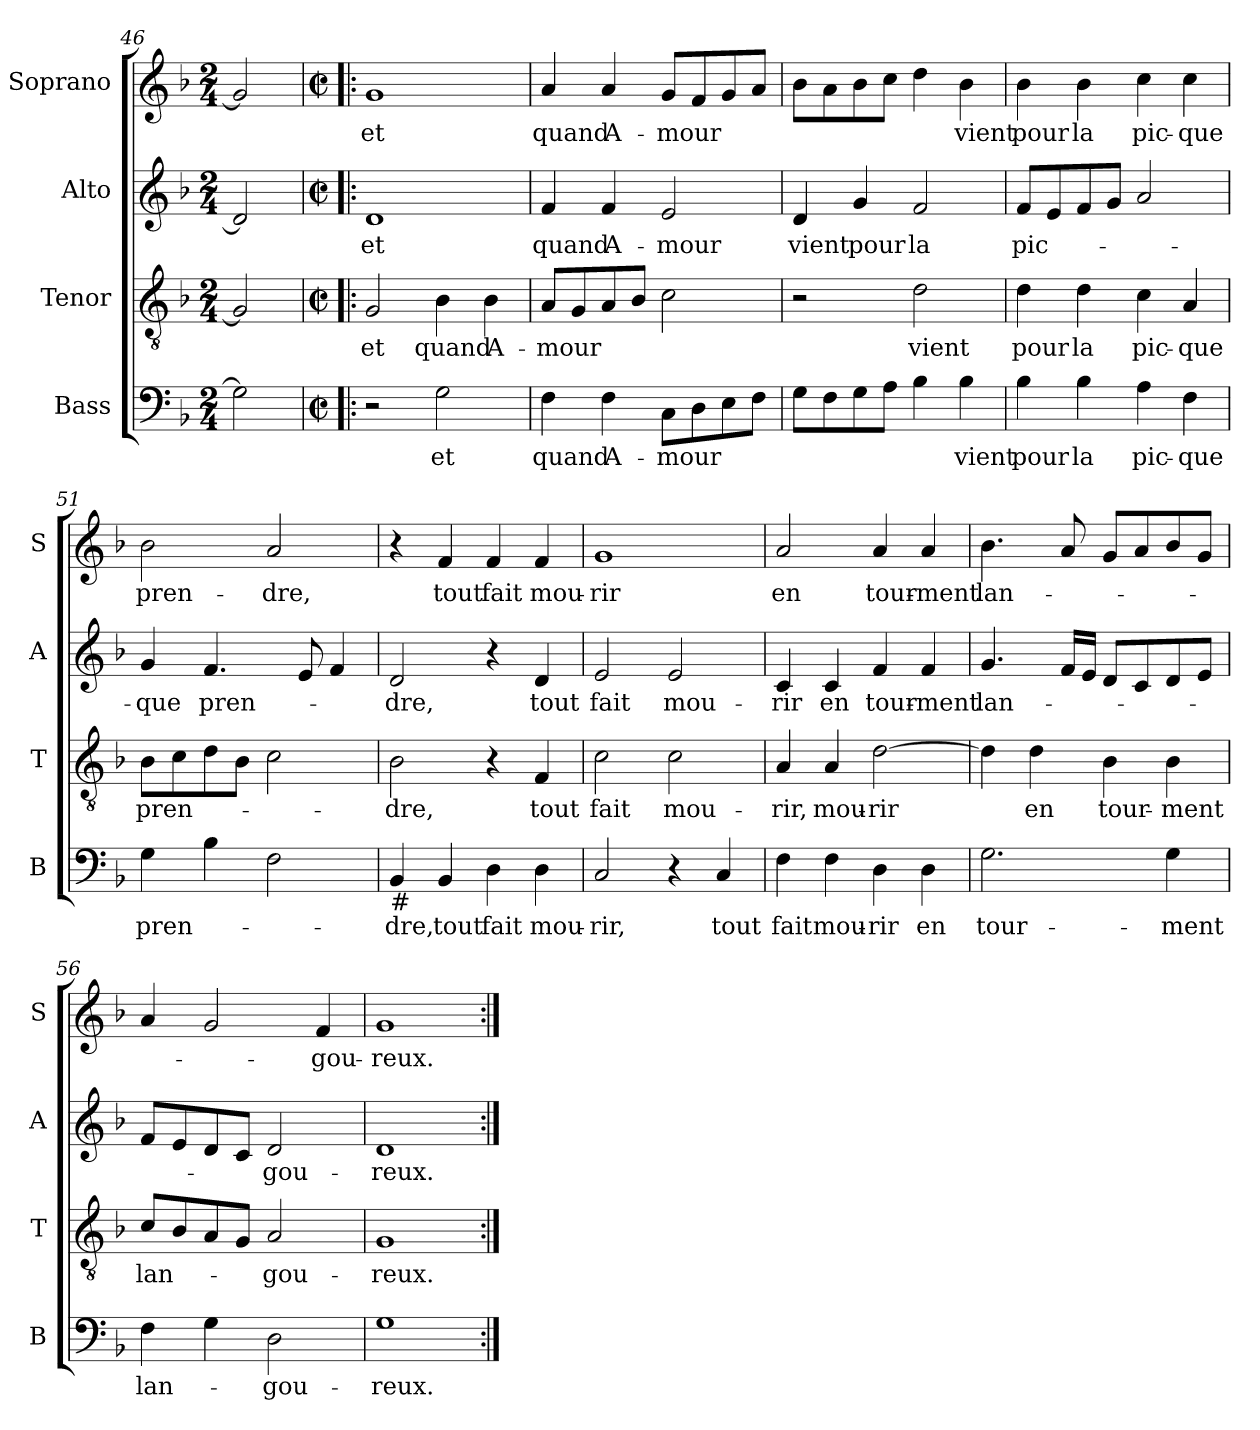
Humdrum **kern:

**kern	**text	**kern	**text	**kern	**text	**kern	**text
*part4	*part4	*part3	*part3	*part2	*part2	*part1	*part1
*staff4	*staff4	*staff3	*staff3	*staff2	*staff2	*staff1	*staff1
*I"Bass	*	*I"Tenor	*	*I"Alto	*	*I"Soprano	*
*I'B	*	*I'T	*	*I'A	*	*I'S	*
*clefF4	*	*clefGv2	*	*clefG2	*	*clefG2	*
*k[b-]	*	*k[b-]	*	*k[b-]	*	*k[b-]	*
*F:	*	*F:	*	*F:	*	*F:	*
*M2/4	*	*M2/4	*	*M2/4	*	*M2/4	*
=46	=46	=46	=46	=46	=46	=46	=46
2G\]	.	2G/]	.	2d/]	.	2g/]	.
=47!|:	=47!|:	=47!|:	=47!|:	=47!|:	=47!|:	=47!|:	=47!|:
*M2/2	*	*M2/2	*	*M2/2	*	*M2/2	*
*met(c|)	*	*met(c|)	*	*met(c|)	*	*met(c|)	*
!	!	!	!LO:LY:b	!	!LO:LY:b	!	!LO:LY:b
2r	.	2G/	et	1d	et	1g	et
!	!LO:LY:b	!	!LO:LY:b	!	!	!	!
2G\	et	4B-\	quand	.	.	.	.
!	!	!	!LO:LY:b	!	!	!	!
.	.	4B-\	A-	.	.	.	.
!!LO:PB:g=z
=48	=48	=48	=48	=48	=48	=48	=48
!	!LO:LY:b	!	!LO:LY:b	!	!LO:LY:b	!	!LO:LY:b
4F\	quand	8A/L	-mour	4f/	quand	4a/	quand
.	.	8G/	.	.	.	.	.
!	!LO:LY:b	!	!	!	!LO:LY:b	!	!LO:LY:b
4F\	A-	8A/	.	4f/	A-	4a/	A-
.	.	8B-/J	.	.	.	.	.
!	!LO:LY:b	!	!	!	!LO:LY:b	!	!LO:LY:b
8C\L	-mour	2c\	.	2e/	-mour	8g/L	-mour
8D\	.	.	.	.	.	8f/	.
8E\	.	.	.	.	.	8g/	.
8F\J	.	.	.	.	.	8a/J	.
=49	=49	=49	=49	=49	=49	=49	=49
!	!	!	!	!	!LO:LY:b	!	!
8G\L	.	2r	.	4d/	vient	8b-\L	.
8F\	.	.	.	.	.	8a\	.
!	!	!	!	!	!LO:LY:b	!	!
8G\	.	.	.	4g/	pour	8b-\	.
8A\J	.	.	.	.	.	8cc\J	.
!	!	!	!LO:LY:b	!	!LO:LY:b	!	!
4B-\	.	2d\	vient	2f/	la	4dd\	.
!	!LO:LY:b	!	!	!	!	!	!LO:LY:b
4B-\	vient	.	.	.	.	4b-\	vient
=50	=50	=50	=50	=50	=50	=50	=50
!	!LO:LY:b	!	!LO:LY:b	!	!LO:LY:b	!	!LO:LY:b
4B-\	pour	4d\	pour	8f/L	pic-	4b-\	pour
.	.	.	.	8e/	.	.	.
!	!LO:LY:b	!	!LO:LY:b	!	!	!	!LO:LY:b
4B-\	la	4d\	la	8f/	.	4b-\	la
.	.	.	.	8g/J	.	.	.
!	!LO:LY:b	!	!LO:LY:b	!	!	!	!LO:LY:b
4A\	pic-	4c\	pic-	2a/	.	4cc\	pic-
!	!LO:LY:b	!	!LO:LY:b	!	!	!	!LO:LY:b
4F\	-que	4A/	-que	.	.	4cc\	-que
=51	=51	=51	=51	=51	=51	=51	=51
!	!LO:LY:b	!	!LO:LY:b	!	!LO:LY:b	!	!LO:LY:b
4G\	pren-	8B-\L	pren-	4g/	-que	2b-\	pren-
.	.	8c\	.	.	.	.	.
!	!	!	!	!	!LO:LY:b	!	!
4B-\	.	8d\	.	4.f/	pren-	.	.
.	.	8B-\J	.	.	.	.	.
!	!	!	!	!	!	!	!LO:LY:b
2F\	.	2c\	.	.	.	2a/	-dre,
.	.	.	.	8e/	.	.	.
.	.	.	.	4f/	.	.	.
=52	=52	=52	=52	=52	=52	=52	=52
!LO:TX:b:t=#	!	!	!	!	!	!	!
!	!LO:LY:b	!	!LO:LY:b	!	!LO:LY:b	!	!
4BB-/	-dre,	2B-\	-dre,	2d/	-dre,	4r	.
!	!LO:LY:b	!	!	!	!	!	!LO:LY:b
4BB-/	tout	.	.	.	.	4f/	tout
!	!LO:LY:b	!	!	!	!	!	!LO:LY:b
4D\	fait	4r	.	4r	.	4f/	fait
!	!LO:LY:b	!	!LO:LY:b	!	!LO:LY:b	!	!LO:LY:b
4D\	mou-	4F/	tout	4d/	tout	4f/	mou-
!!LO:LB:g=z
=53	=53	=53	=53	=53	=53	=53	=53
!	!LO:LY:b	!	!LO:LY:b	!	!LO:LY:b	!	!LO:LY:b
2C/	-rir,	2c\	fait	2e/	fait	1g	-rir
!	!	!	!LO:LY:b	!	!LO:LY:b	!	!
4r	.	2c\	mou-	2e/	mou-	.	.
!	!LO:LY:b	!	!	!	!	!	!
4C/	tout	.	.	.	.	.	.
=54	=54	=54	=54	=54	=54	=54	=54
!	!LO:LY:b	!	!LO:LY:b	!	!LO:LY:b	!	!LO:LY:b
4F\	fait	4A/	-rir,	4c/	-rir	2a/	en
!	!LO:LY:b	!	!LO:LY:b	!	!LO:LY:b	!	!
4F\	mou-	4A/	mou-	4c/	en	.	.
!	!LO:LY:b	!	!LO:LY:b	!	!LO:LY:b	!	!LO:LY:b
4D\	-rir	[2d\	-rir	4f/	tour-	4a/	tour-
!	!LO:LY:b	!	!	!	!LO:LY:b	!	!LO:LY:b
4D\	en	.	.	4f/	-ment	4a/	-ment
=55	=55	=55	=55	=55	=55	=55	=55
!	!LO:LY:b	!	!	!	!LO:LY:b	!	!LO:LY:b
2.G\	tour-	4d\]	.	4.g/	lan-	4.b-\	lan-
!	!	!	!LO:LY:b	!	!	!	!
.	.	4d\	en	.	.	.	.
.	.	.	.	16f/LL	.	8a/	.
.	.	.	.	16e/JJ	.	.	.
!	!	!	!LO:LY:b	!	!	!	!
.	.	4B-\	tour-	8d/L	.	8g/L	.
.	.	.	.	8c/	.	8a/	.
!	!LO:LY:b	!	!LO:LY:b	!	!	!	!
4G\	-ment	4B-\	-ment	8d/	.	8b-/	.
.	.	.	.	8e/J	.	8g/J	.
=56	=56	=56	=56	=56	=56	=56	=56
!	!LO:LY:b	!	!LO:LY:b	!	!	!	!
4F\	lan-	8c/L	lan-	8f/L	.	4a/	.
.	.	8B-/	.	8e/	.	.	.
4G\	.	8A/	.	8d/	.	2g/	.
.	.	8G/J	.	8c/J	.	.	.
!	!LO:LY:b	!	!LO:LY:b	!	!LO:LY:b	!	!
2D\	-gou-	2A/	-gou-	2d/	-gou-	.	.
!	!	!	!	!	!	!	!LO:LY:b
.	.	.	.	.	.	4f/	-gou-
=57	=57	=57	=57	=57	=57	=57	=57
!	!LO:LY:b	!	!LO:LY:b	!	!LO:LY:b	!	!LO:LY:b
1G	-reux.	1G	-reux.	1d	-reux.	1g	-reux.
=:|!	=:|!	=:|!	=:|!	=:|!	=:|!	=:|!	=:|!
*-	*-	*-	*-	*-	*-	*-	*-
